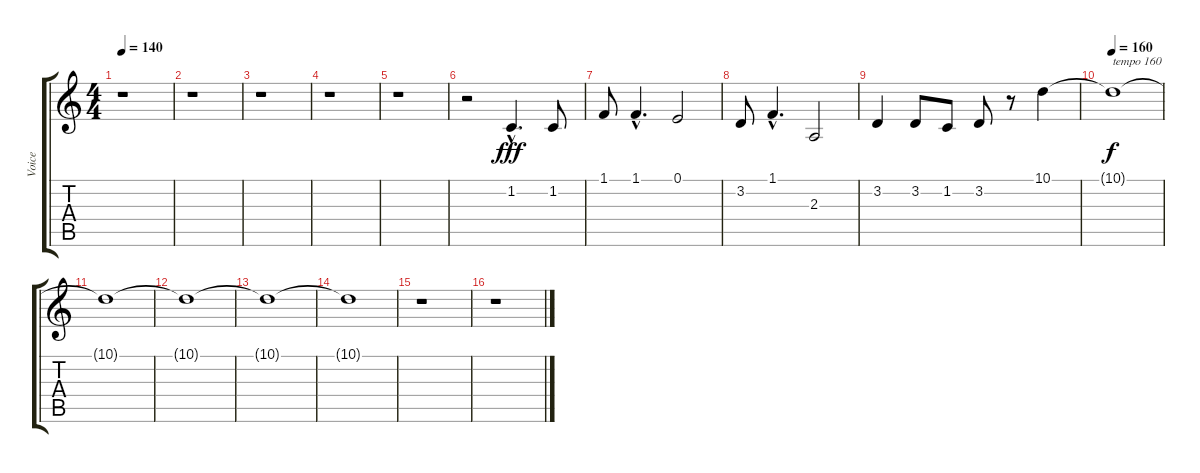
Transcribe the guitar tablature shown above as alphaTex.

\track ("Voice" "Voice") {instrument lead6voice}
\staff {score tabs}
\tuning (E4 B3 G3 D3 A2 E2) {hide}
\ts (4 4)
\tempo 140
\clef g2
\ks c
r.1{dy fff} |
r.1 |
r.1 |
r.1 |
r.1 |
r.2 1.2{hac}.4{d} 1.2.8 |
1.1.8 1.1{hac}.4{d} 0.1.2 |
3.2.8 1.1{hac}.4{d} 2.3.2 |
3.2.4 3.2.8 1.2.8 3.2.8 r.8 10.1.4 |
\tempo 160
10.1{t}.1{txt "tempo 160" dy f} |
10.1{t}.1 |
10.1{t}.1 |
10.1{t}.1 |
10.1{t}.1 |
r.1 |
r.1
